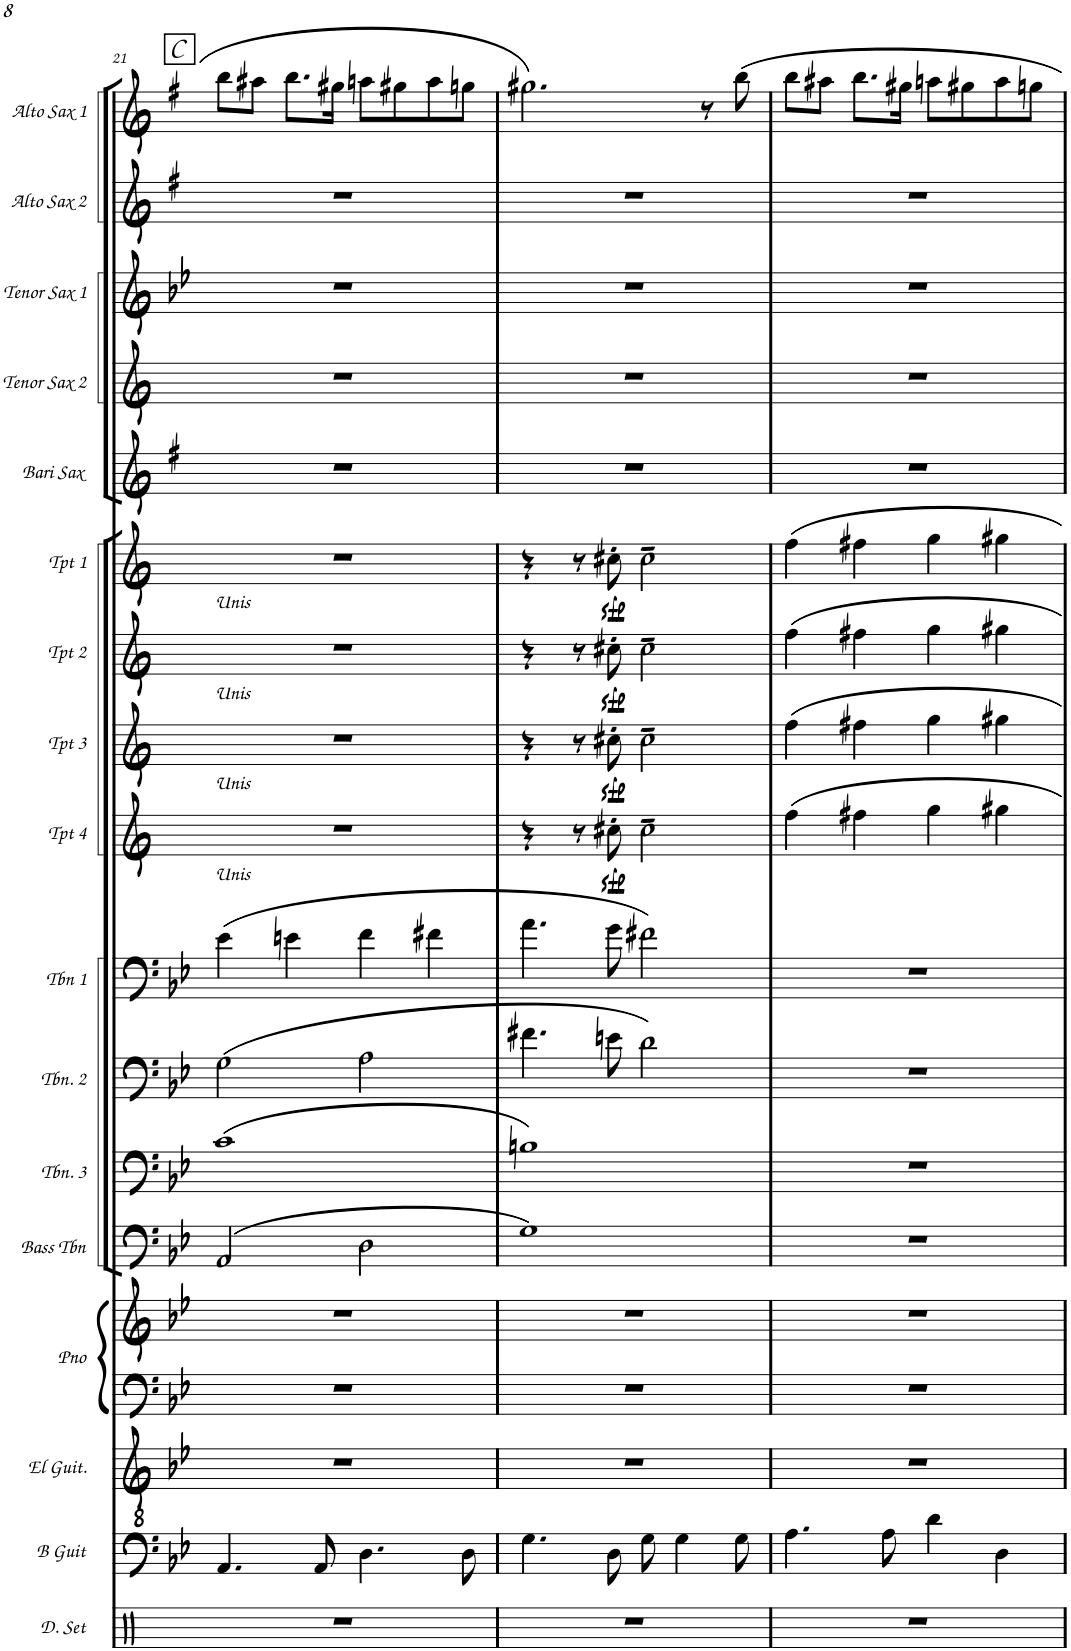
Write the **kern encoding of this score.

**kern	**kern	**kern	**kern	**kern	**kern	**kern	**kern	**kern	**kern	**dynam	**kern	**dynam	**kern	**dynam	**kern	**dynam	**kern	**kern	**kern	**kern	**kern
*part17	*part16	*part15	*part14	*part14	*part13	*part12	*part11	*part10	*part9	*part9	*part8	*part8	*part7	*part7	*part6	*part6	*part5	*part4	*part3	*part2	*part1
*staff18	*staff17	*staff16	*staff15	*staff14	*staff13	*staff12	*staff11	*staff10	*staff9	*staff9	*staff8	*staff8	*staff7	*staff7	*staff6	*staff6	*staff5	*staff4	*staff3	*staff2	*staff1
*I"Drumset	*I"Bass Guitar	*I"Electric Guitar	*I"Piano	*	*I"Bass Trombone	*I"Trombone 3	*I"Trombone 2	*I"Trombone 1	*I"Trumpet 4	*	*I"Trumpet 3	*	*I"Trumpet 2	*	*I"Trumpet 1	*	*I"Bari Sax	*I"Tenor Sax 2	*I"Tenor Sax 1	*I"Alto Sax 2	*I"Alto Sax 1
*I'D. Set	*I'B Guit	*I'El Guit.	*I'Pno	*	*I'Bass Tbn	*I'Tbn. 3	*I'Tbn. 2	*I'Tbn 1	*I'Tpt 4	*	*I'Tpt 3	*	*I'Tpt 2	*	*I'Tpt 1	*	*I'Bari Sax	*I'Tenor Sax 2	*I'Tenor Sax 1	*I'Alto Sax 2	*I'Alto Sax 1
!!LO:PB:g=z
*clefX	*clefF4	*clefGv2	*clefF4	*clefG2	*clefF4	*clefF4	*clefF4	*clefF4	*clefG2	*	*clefG2	*	*clefG2	*	*clefG2	*	*clefG2	*clefG2	*clefG2	*clefG2	*clefG2
*	*Trd7c12	*	*	*	*	*	*	*	*Trd1c2	*	*Trd1c2	*	*Trd1c2	*	*Trd1c2	*	*Trd12c21	*Trd8c14	*Trd8c14	*Trd5c9	*Trd5c9
*k[]	*k[b-e-]	*k[b-e-]	*k[b-e-]	*k[b-e-]	*k[b-e-]	*k[b-e-]	*k[b-e-]	*k[b-e-]	*k[]	*	*k[]	*	*k[]	*	*k[]	*	*k[f#]	*k[]	*k[b-e-]	*k[f#]	*k[f#]
*M4/4	*M4/4	*M4/4	*M4/4	*M4/4	*M4/4	*M4/4	*M4/4	*M4/4	*M4/4	*	*M4/4	*	*M4/4	*	*M4/4	*	*M4/4	*M4/4	*M4/4	*M4/4	*M4/4
!!LO:REH:place=s1:a:B:cj:fs=14:t=C
=21	=21	=21	=21	=21	=21	=21	=21	=21	=21	=21	=21	=21	=21	=21	=21	=21	=21	=21	=21	=21	=21
!	!	!	!	!	!	!	!	!	!	!	!	!	!	!	!LO:TX:b:t=Unis	!	!	!	!	!	!
!	!	!	!	!	!	!	!	!	!	!	!	!	!LO:TX:b:t=Unis	!	!	!	!	!	!	!	!
!	!	!	!	!	!	!	!	!	!	!	!LO:TX:b:t=Unis	!	!	!	!	!	!	!	!	!	!
!	!	!	!	!	!	!	!	!	!LO:TX:b:t=Unis	!	!	!	!	!	!	!	!	!	!	!	!
1r	4.AA/	1r	1r	1r	(2AA/	(1c	(2G\	(4e-\	1r	.	1r	.	1r	.	1r	.	1r	1r	1r	1r	8bb\L
.	.	.	.	.	.	.	.	.	.	.	.	.	.	.	.	.	.	.	.	.	8aa#X\J
.	.	.	.	.	.	.	.	4en\	.	.	.	.	.	.	.	.	.	.	.	.	8.bb\L
.	8AA/	.	.	.	.	.	.	.	.	.	.	.	.	.	.	.	.	.	.	.	.
.	.	.	.	.	.	.	.	.	.	.	.	.	.	.	.	.	.	.	.	.	16gg#X\Jk
.	4.D\	.	.	.	2D\	.	2A\	4f\	.	.	.	.	.	.	.	.	.	.	.	.	8aan\L
.	.	.	.	.	.	.	.	.	.	.	.	.	.	.	.	.	.	.	.	.	8gg#X\
.	.	.	.	.	.	.	.	4f#X\	.	.	.	.	.	.	.	.	.	.	.	.	8aa\
.	8D\	.	.	.	.	.	.	.	.	.	.	.	.	.	.	.	.	.	.	.	8ggn\J
=22	=22	=22	=22	=22	=22	=22	=22	=22	=22	=22	=22	=22	=22	=22	=22	=22	=22	=22	=22	=22	=22
1r	4.G\	1r	1r	1r	1G)	1Bn)	4.f#X\	4.a\	4r	.	4r	.	4r	.	4r	.	1r	1r	1r	1r	2.gg#X\
.	.	.	.	.	.	.	.	.	8r	.	8r	.	8r	.	8r	.	.	.	.	.	.
!	!	!	!	!	!	!	!	!	!	!LO:DY:b	!	!LO:DY:b	!	!LO:DY:b	!	!LO:DY:b	!	!	!	!	!
.	8D\	.	.	.	.	.	8en\	8g\	8cc#X'\	sfp	8cc#X'\	sfp	8cc#X'\	sfp	8cc#X'\	sfp	.	.	.	.	.
.	8G\	.	.	.	.	.	2d\)	2f#X\)	2cc#~\	.	2cc#~\	.	2cc#~\	.	2cc#~\	.	.	.	.	.	.
.	4G\	.	.	.	.	.	.	.	.	.	.	.	.	.	.	.	.	.	.	.	.
.	.	.	.	.	.	.	.	.	.	.	.	.	.	.	.	.	.	.	.	.	8r
.	8G\	.	.	.	.	.	.	.	.	.	.	.	.	.	.	.	.	.	.	.	8bb\
=23	=23	=23	=23	=23	=23	=23	=23	=23	=23	=23	=23	=23	=23	=23	=23	=23	=23	=23	=23	=23	=23
1r	4.A\	1r	1r	1r	1r	1r	1r	1r	4ff\	.	4ff\	.	4ff\	.	4ff\	.	1r	1r	1r	1r	8bb\L
.	.	.	.	.	.	.	.	.	.	.	.	.	.	.	.	.	.	.	.	.	8aa#X\J
.	.	.	.	.	.	.	.	.	4ff#X\	.	4ff#X\	.	4ff#X\	.	4ff#X\	.	.	.	.	.	8.bb\L
.	8A\	.	.	.	.	.	.	.	.	.	.	.	.	.	.	.	.	.	.	.	.
.	.	.	.	.	.	.	.	.	.	.	.	.	.	.	.	.	.	.	.	.	16gg#X\Jk
.	4d\	.	.	.	.	.	.	.	4gg\	.	4gg\	.	4gg\	.	4gg\	.	.	.	.	.	8aan\L
.	.	.	.	.	.	.	.	.	.	.	.	.	.	.	.	.	.	.	.	.	8gg#X\
.	4D\	.	.	.	.	.	.	.	4gg#X\	.	4gg#X\	.	4gg#X\	.	4gg#X\	.	.	.	.	.	8aa\
.	.	.	.	.	.	.	.	.	.	.	.	.	.	.	.	.	.	.	.	.	8ggn\J
=	=	=	=	=	=	=	=	=	=	=	=	=	=	=	=	=	=	=	=	=	=
*-	*-	*-	*-	*-	*-	*-	*-	*-	*-	*-	*-	*-	*-	*-	*-	*-	*-	*-	*-	*-	*-
